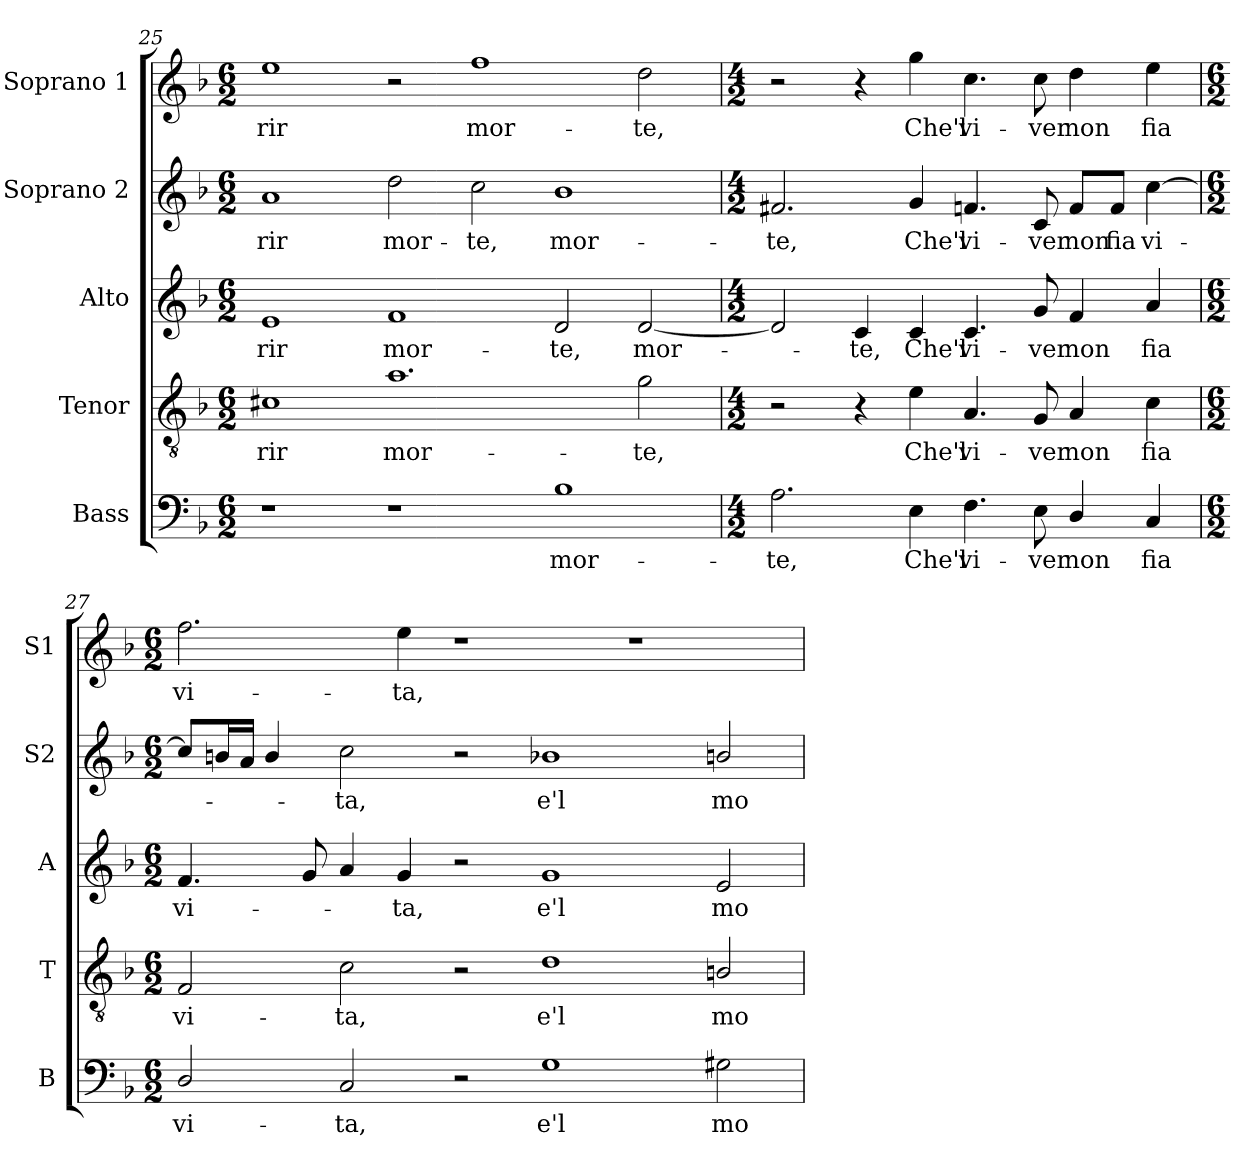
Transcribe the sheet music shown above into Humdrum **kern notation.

**kern	**text	**kern	**text	**kern	**text	**kern	**text	**kern	**text
*part5	*part5	*part4	*part4	*part3	*part3	*part2	*part2	*part1	*part1
*staff5	*staff5	*staff4	*staff4	*staff3	*staff3	*staff2	*staff2	*staff1	*staff1
*I"Bass	*	*I"Tenor	*	*I"Alto	*	*I"Soprano 2	*	*I"Soprano 1	*
*I'B	*	*I'T	*	*I'A	*	*I'S2	*	*I'S1	*
!!LO:LB:g=z
*clefF4	*	*clefGv2	*	*clefG2	*	*clefG2	*	*clefG2	*
*	*	*ITrd7c12	*	*	*	*	*	*	*
*k[b-]	*	*k[b-]	*	*k[b-]	*	*k[b-]	*	*k[b-]	*
*F:	*	*F:	*	*F:	*	*F:	*	*F:	*
*M6/2	*	*M6/2	*	*M6/2	*	*M6/2	*	*M6/2	*
=25	=25	=25	=25	=25	=25	=25	=25	=25	=25
!	!	!	!LO:LY:b:color=#000000	!	!	!	!	!	!
!	!	!	!	!	!LO:LY:b:color=#000000	!	!	!	!
!	!	!	!	!	!	!	!LO:LY:b:color=#000000	!	!
!	!	!	!	!	!	!	!	!	!LO:LY:b:color=#000000
1r	.	1C#Xi	-rir	1ei	-rir	1ai	-rir	1eei	-rir
!	!	!	!LO:LY:b:color=#000000	!	!	!	!	!	!
!	!	!	!	!	!LO:LY:b:color=#000000	!	!	!	!
!	!	!	!	!	!	!	!LO:LY:b:color=#000000	!	!
1r	.	1.Ai	mor-	1fi	mor-	2ddi\	mor-	2r	.
!	!	!	!	!	!	!	!LO:LY:b:color=#000000	!	!
!	!	!	!	!	!	!	!	!	!LO:LY:b:color=#000000
.	.	.	.	.	.	2cci\	-te,	1ffi	mor-
!	!LO:LY:b:color=#000000	!	!	!	!	!	!	!	!
!	!	!	!	!	!LO:LY:b:color=#000000	!	!	!	!
!	!	!	!	!	!	!	!LO:LY:b:color=#000000	!	!
1B-i	mor-	.	.	2di/	-te,	1b-i	mor-	.	.
!	!	!	!LO:LY:b:color=#000000	!	!	!	!	!	!
!	!	!	!	!	!LO:LY:b:color=#000000	!	!	!	!
!	!	!	!	!	!	!	!	!	!LO:LY:b:color=#000000
.	.	2Gi\	-te,	[2di/	mor-	.	.	2ddi\	-te,
=26	=26	=26	=26	=26	=26	=26	=26	=26	=26
*M4/2	*	*M4/2	*	*M4/2	*	*M4/2	*	*M4/2	*
!	!LO:LY:b:color=#000000	!	!	!	!	!	!	!	!
!	!	!	!	!	!	!	!LO:LY:b:color=#000000	!	!
2.Ai\	-te,	2r	.	2di/]	.	2.f#Xi/	-te,	2r	.
!	!	!	!	!	!LO:LY:b:color=#000000	!	!	!	!
.	.	4r	.	4ci/	-te,	.	.	4r	.
!	!LO:LY:b:color=#000000	!	!	!	!	!	!	!	!
!	!	!	!LO:LY:b:color=#000000	!	!	!	!	!	!
!	!	!	!	!	!LO:LY:b:color=#000000	!	!	!	!
!	!	!	!	!	!	!	!LO:LY:b:color=#000000	!	!
!	!	!	!	!	!	!	!	!	!LO:LY:b:color=#000000
4Ei\	Che'l	4Ei\	Che'l	4ci/	Che'l	4gi/	Che'l	4ggi\	Che'l
!	!LO:LY:b:color=#000000	!	!	!	!	!	!	!	!
!	!	!	!LO:LY:b:color=#000000	!	!	!	!	!	!
!	!	!	!	!	!LO:LY:b:color=#000000	!	!	!	!
!	!	!	!	!	!	!	!LO:LY:b:color=#000000	!	!
!	!	!	!	!	!	!	!	!	!LO:LY:b:color=#000000
4.Fi\	vi-	4.AAi/	vi-	4.ci/	vi-	4.fni/	vi-	4.cci\	vi-
!	!LO:LY:b:color=#000000	!	!	!	!	!	!	!	!
!	!	!	!LO:LY:b:color=#000000	!	!	!	!	!	!
!	!	!	!	!	!LO:LY:b:color=#000000	!	!	!	!
!	!	!	!	!	!	!	!LO:LY:b:color=#000000	!	!
!	!	!	!	!	!	!	!	!	!LO:LY:b:color=#000000
8Ei\	-ver	8GGi/	-ver	8gi/	-ver	8ci/	-ver	8cci\	-ver
!	!LO:LY:b:color=#000000	!	!	!	!	!	!	!	!
!	!	!	!LO:LY:b:color=#000000	!	!	!	!	!	!
!	!	!	!	!	!LO:LY:b:color=#000000	!	!	!	!
!	!	!	!	!	!	!	!LO:LY:b:color=#000000	!	!
!	!	!	!	!	!	!	!	!	!LO:LY:b:color=#000000
4Di/	non	4AAi/	non	4fi/	non	8fi/L	non	4ddi\	non
!	!	!	!	!	!	!	!LO:LY:b:color=#000000	!	!
.	.	.	.	.	.	8fi/J	fia	.	.
!	!LO:LY:b:color=#000000	!	!	!	!	!	!	!	!
!	!	!	!LO:LY:b:color=#000000	!	!	!	!	!	!
!	!	!	!	!	!LO:LY:b:color=#000000	!	!	!	!
!	!	!	!	!	!	!	!LO:LY:b:color=#000000	!	!
!	!	!	!	!	!	!	!	!	!LO:LY:b:color=#000000
4Ci/	fia	4Ci\	fia	4ai/	fia	[4cci\	vi-	4eei\	fia
=27	=27	=27	=27	=27	=27	=27	=27	=27	=27
*M6/2	*	*M6/2	*	*M6/2	*	*M6/2	*	*M6/2	*
!	!LO:LY:b:color=#000000	!	!	!	!	!	!	!	!
!	!	!	!LO:LY:b:color=#000000	!	!	!	!	!	!
!	!	!	!	!	!LO:LY:b:color=#000000	!	!	!	!
!	!	!	!	!	!	!	!	!	!LO:LY:b:color=#000000
2Di/	vi-	2FFi/	vi-	4.fi/	vi-	8cci/L]	.	2.ffi\	vi-
.	.	.	.	.	.	16bni/L	.	.	.
.	.	.	.	.	.	16ai/JJ	.	.	.
.	.	.	.	.	.	4bi/	.	.	.
.	.	.	.	8gi/	.	.	.	.	.
!	!LO:LY:b:color=#000000	!	!	!	!	!	!	!	!
!	!	!	!LO:LY:b:color=#000000	!	!	!	!	!	!
!	!	!	!	!	!	!	!LO:LY:b:color=#000000	!	!
2Ci/	-ta,	2Ci\	-ta,	4ai/	.	2cci\	-ta,	.	.
!	!	!	!	!	!LO:LY:b:color=#000000	!	!	!	!
!	!	!	!	!	!	!	!	!	!LO:LY:b:color=#000000
.	.	.	.	4gi/	-ta,	.	.	4eei\	-ta,
2r	.	2r	.	2r	.	2r	.	1r	.
!	!LO:LY:b:color=#000000	!	!	!	!	!	!	!	!
!	!	!	!LO:LY:b:color=#000000	!	!	!	!	!	!
!	!	!	!	!	!LO:LY:b:color=#000000	!	!	!	!
!	!	!	!	!	!	!	!LO:LY:b:color=#000000	!	!
1Gi	e'l	1Di	e'l	1gi	e'l	1b-Xi	e'l	.	.
.	.	.	.	.	.	.	.	1r	.
!	!LO:LY:b:color=#000000	!	!	!	!	!	!	!	!
!	!	!	!LO:LY:b:color=#000000	!	!	!	!	!	!
!	!	!	!	!	!LO:LY:b:color=#000000	!	!	!	!
!	!	!	!	!	!	!	!LO:LY:b:color=#000000	!	!
2G#Xi\	mo-	2BBni/	mo-	2ei/	mo-	2bni/	mo-	.	.
=	=	=	=	=	=	=	=	=	=
*-	*-	*-	*-	*-	*-	*-	*-	*-	*-
